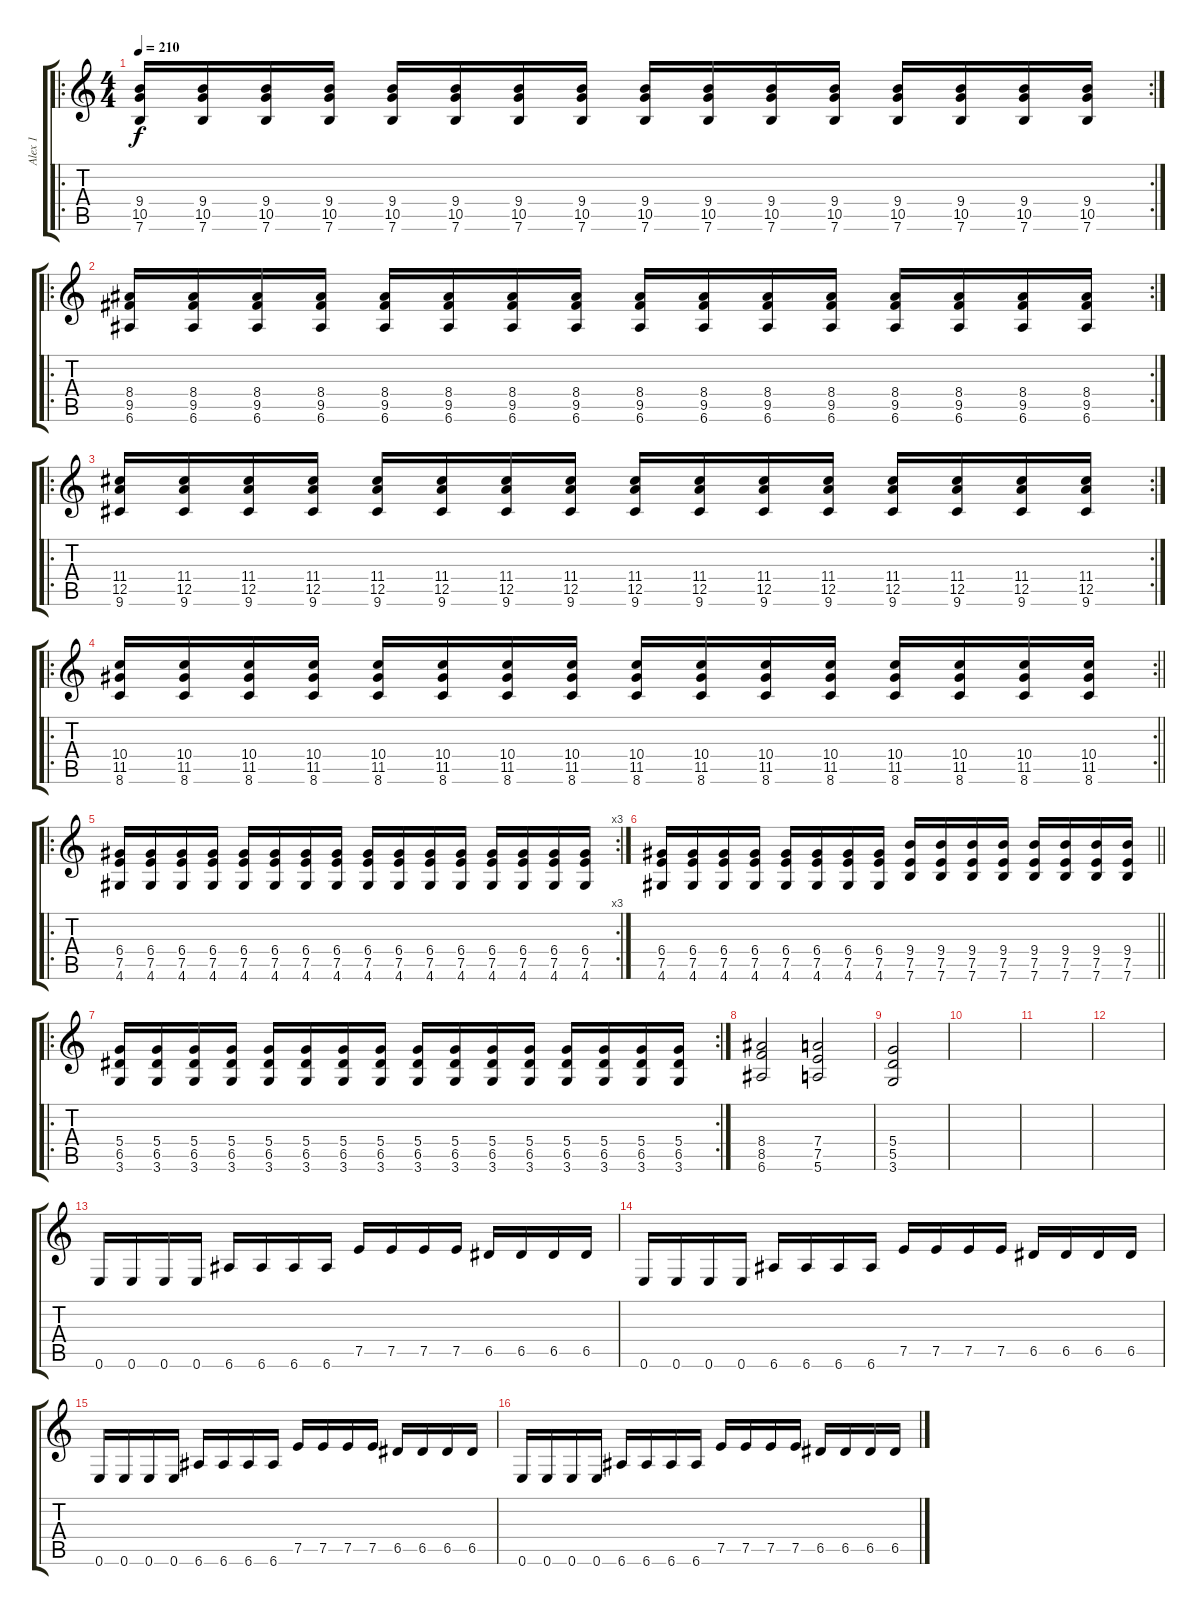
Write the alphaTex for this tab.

\track ("Alex 1" "Alex 1") {instrument distortionguitar}
\staff {score tabs}
\tuning (E4 B3 G3 D3 A2 E2) {hide}
\ro
\rc 2
\ts (4 4)
\tempo 210
\clef g2
\ks c
(9.4 10.5 7.6).16{dy f} (9.4 10.5 7.6).16 (9.4 10.5 7.6).16 (9.4 10.5 7.6).16 (9.4 10.5 7.6).16 (9.4 10.5 7.6).16 (9.4 10.5 7.6).16 (9.4 10.5 7.6).16 (9.4 10.5 7.6).16 (9.4 10.5 7.6).16 (9.4 10.5 7.6).16 (9.4 10.5 7.6).16 (9.4 10.5 7.6).16 (9.4 10.5 7.6).16 (9.4 10.5 7.6).16 (9.4 10.5 7.6).16 |
\ro
\rc 2
(8.4 9.5 6.6).16 (8.4 9.5 6.6).16 (8.4 9.5 6.6).16 (8.4 9.5 6.6).16 (8.4 9.5 6.6).16 (8.4 9.5 6.6).16 (8.4 9.5 6.6).16 (8.4 9.5 6.6).16 (8.4 9.5 6.6).16 (8.4 9.5 6.6).16 (8.4 9.5 6.6).16 (8.4 9.5 6.6).16 (8.4 9.5 6.6).16 (8.4 9.5 6.6).16 (8.4 9.5 6.6).16 (8.4 9.5 6.6).16 |
\ro
\rc 2
(11.4 12.5 9.6).16 (11.4 12.5 9.6).16 (11.4 12.5 9.6).16 (11.4 12.5 9.6).16 (11.4 12.5 9.6).16 (11.4 12.5 9.6).16 (11.4 12.5 9.6).16 (11.4 12.5 9.6).16 (11.4 12.5 9.6).16 (11.4 12.5 9.6).16 (11.4 12.5 9.6).16 (11.4 12.5 9.6).16 (11.4 12.5 9.6).16 (11.4 12.5 9.6).16 (11.4 12.5 9.6).16 (11.4 12.5 9.6).16 |
\ro
\rc 2
\barLineRight lightlight
(10.4 11.5 8.6).16 (10.4 11.5 8.6).16 (10.4 11.5 8.6).16 (10.4 11.5 8.6).16 (10.4 11.5 8.6).16 (10.4 11.5 8.6).16 (10.4 11.5 8.6).16 (10.4 11.5 8.6).16 (10.4 11.5 8.6).16 (10.4 11.5 8.6).16 (10.4 11.5 8.6).16 (10.4 11.5 8.6).16 (10.4 11.5 8.6).16 (10.4 11.5 8.6).16 (10.4 11.5 8.6).16 (10.4 11.5 8.6).16 |
\ro
\rc 3
(6.4 7.5 4.6).16 (6.4 7.5 4.6).16 (6.4 7.5 4.6).16 (6.4 7.5 4.6).16 (6.4 7.5 4.6).16 (6.4 7.5 4.6).16 (6.4 7.5 4.6).16 (6.4 7.5 4.6).16 (6.4 7.5 4.6).16 (6.4 7.5 4.6).16 (6.4 7.5 4.6).16 (6.4 7.5 4.6).16 (6.4 7.5 4.6).16 (6.4 7.5 4.6).16 (6.4 7.5 4.6).16 (6.4 7.5 4.6).16 |
\barLineRight lightlight
(6.4 7.5 4.6).16 (6.4 7.5 4.6).16 (6.4 7.5 4.6).16 (6.4 7.5 4.6).16 (6.4 7.5 4.6).16 (6.4 7.5 4.6).16 (6.4 7.5 4.6).16 (6.4 7.5 4.6).16 (9.4 7.5 7.6).16 (9.4 7.5 7.6).16 (9.4 7.5 7.6).16 (9.4 7.5 7.6).16 (9.4 7.5 7.6).16 (9.4 7.5 7.6).16 (9.4 7.5 7.6).16 (9.4 7.5 7.6).16 |
\ro
\rc 2
(5.4 6.5 3.6).16 (5.4 6.5 3.6).16 (5.4 6.5 3.6).16 (5.4 6.5 3.6).16 (5.4 6.5 3.6).16 (5.4 6.5 3.6).16 (5.4 6.5 3.6).16 (5.4 6.5 3.6).16 (5.4 6.5 3.6).16 (5.4 6.5 3.6).16 (5.4 6.5 3.6).16 (5.4 6.5 3.6).16 (5.4 6.5 3.6).16 (5.4 6.5 3.6).16 (5.4 6.5 3.6).16 (5.4 6.5 3.6).16 |
(8.4 8.5 6.6).2 (7.4 7.5 5.6).2 |
(5.4 5.5 3.6).2 |
|
|
|
0.6.16 0.6.16 0.6.16 0.6.16 6.6.16 6.6.16 6.6.16 6.6.16 7.5.16 7.5.16 7.5.16 7.5.16 6.5.16 6.5.16 6.5.16 6.5.16 |
0.6.16 0.6.16 0.6.16 0.6.16 6.6.16 6.6.16 6.6.16 6.6.16 7.5.16 7.5.16 7.5.16 7.5.16 6.5.16 6.5.16 6.5.16 6.5.16 |
0.6.16 0.6.16 0.6.16 0.6.16 6.6.16 6.6.16 6.6.16 6.6.16 7.5.16 7.5.16 7.5.16 7.5.16 6.5.16 6.5.16 6.5.16 6.5.16 |
0.6.16 0.6.16 0.6.16 0.6.16 6.6.16 6.6.16 6.6.16 6.6.16 7.5.16 7.5.16 7.5.16 7.5.16 6.5.16 6.5.16 6.5.16 6.5.16
